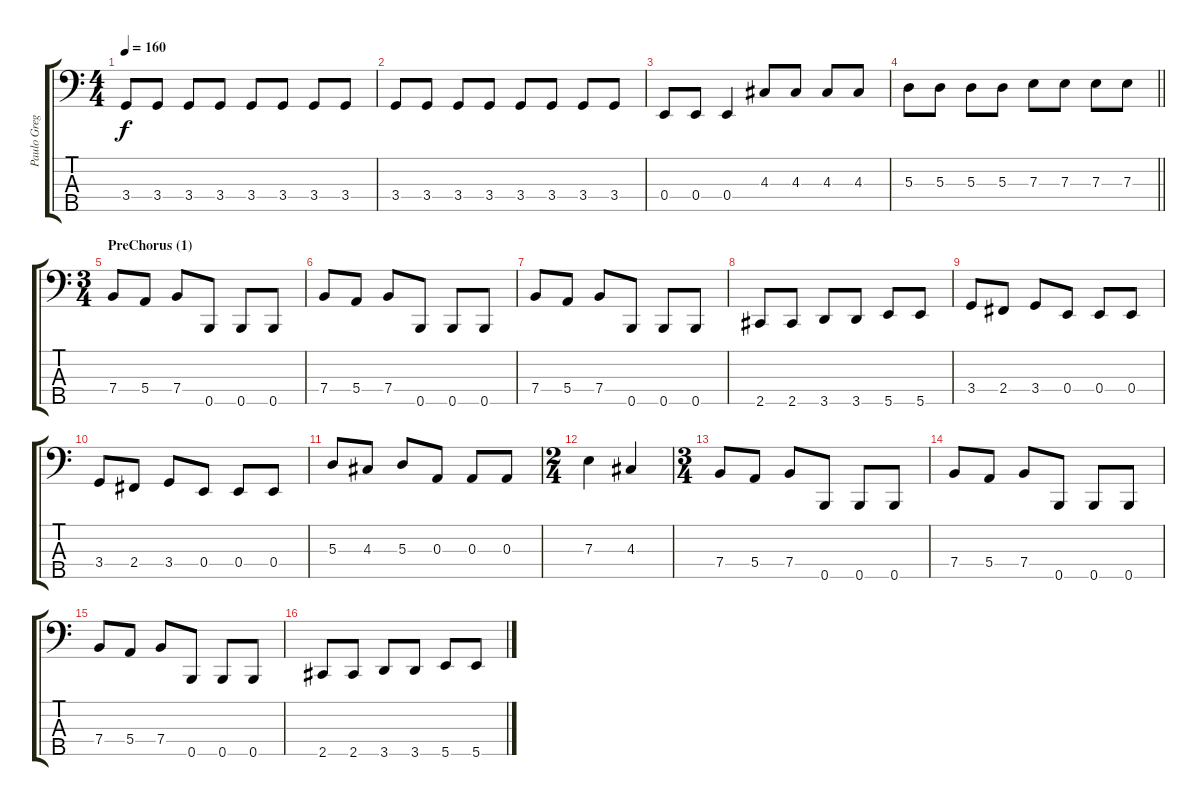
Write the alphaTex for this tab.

\track ("Paulo Gregoletto" "Paulo Greg") {instrument electricbassfinger}
\staff {score tabs}
\tuning (G2 D2 A1 E1 B0) {hide}
\ts (4 4)
\tempo 160
\clef f4
\ks c
3.4.8{dy f} 3.4.8 3.4.8 3.4.8 3.4.8 3.4.8 3.4.8 3.4.8 |
3.4.8 3.4.8 3.4.8 3.4.8 3.4.8 3.4.8 3.4.8 3.4.8 |
0.4.8 0.4.8 0.4.4 4.3.8 4.3.8 4.3.8 4.3.8 |
\barLineRight lightlight
5.3.8 5.3.8 5.3.8 5.3.8 7.3.8 7.3.8 7.3.8 7.3.8 |
\ts (3 4)
\section ("" "PreChorus (1)")
7.4.8 5.4.8 7.4.8 0.5.8 0.5.8 0.5.8 |
7.4.8 5.4.8 7.4.8 0.5.8 0.5.8 0.5.8 |
7.4.8 5.4.8 7.4.8 0.5.8 0.5.8 0.5.8 |
2.5.8 2.5.8 3.5.8 3.5.8 5.5.8 5.5.8 |
3.4.8 2.4.8 3.4.8 0.4.8 0.4.8 0.4.8 |
3.4.8 2.4.8 3.4.8 0.4.8 0.4.8 0.4.8 |
5.3.8 4.3.8 5.3.8 0.3.8 0.3.8 0.3.8 |
\ts (2 4)
7.3.4 4.3.4 |
\ts (3 4)
7.4.8 5.4.8 7.4.8 0.5.8 0.5.8 0.5.8 |
7.4.8 5.4.8 7.4.8 0.5.8 0.5.8 0.5.8 |
7.4.8 5.4.8 7.4.8 0.5.8 0.5.8 0.5.8 |
2.5.8 2.5.8 3.5.8 3.5.8 5.5.8 5.5.8
